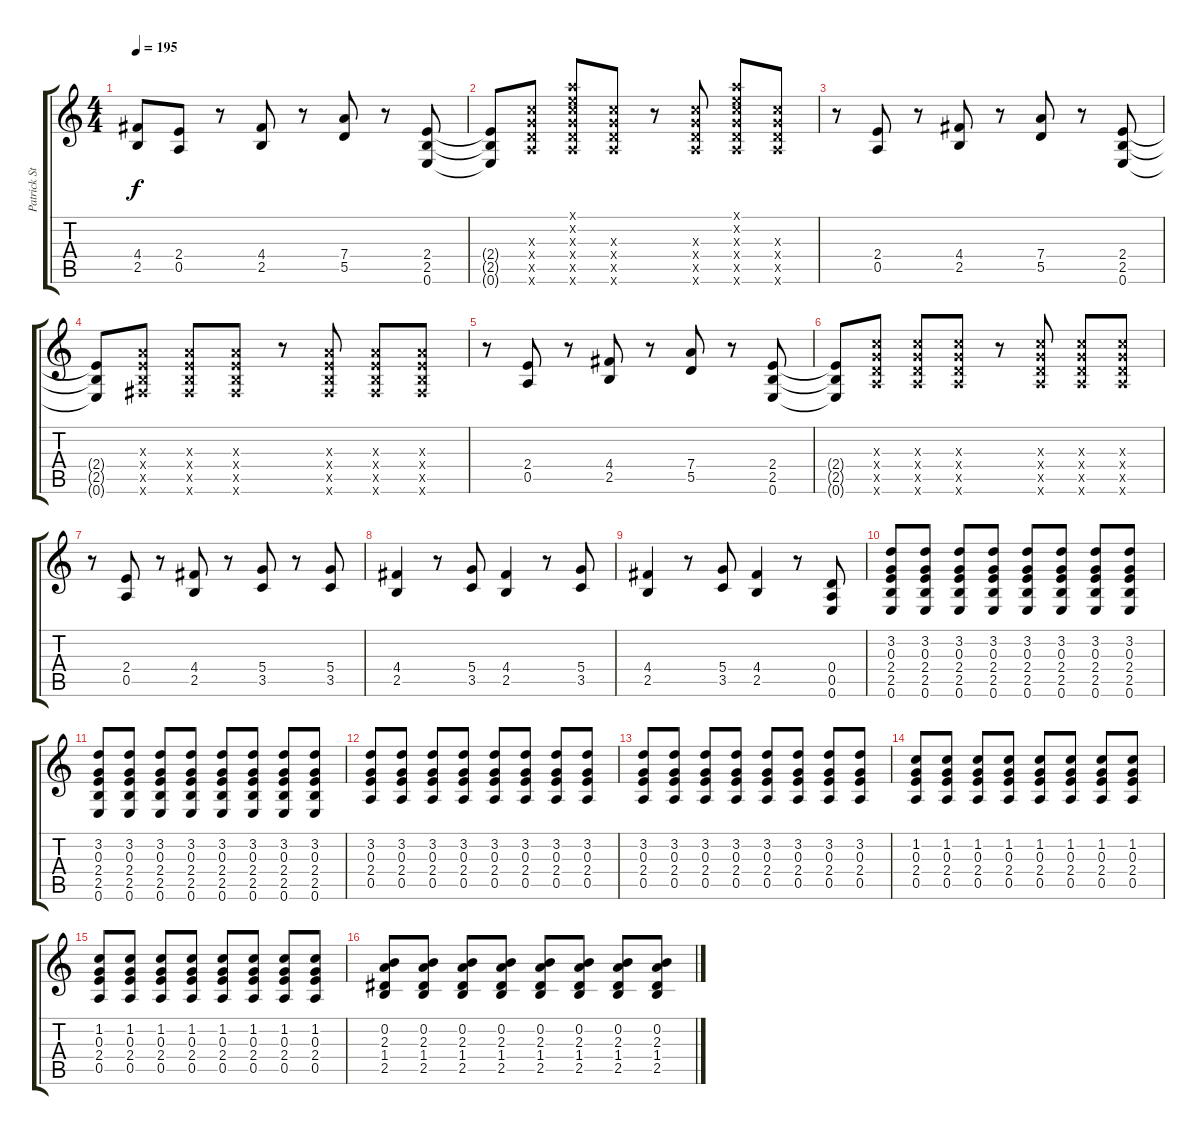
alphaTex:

\track ("Patrick Stump - Rhythm Guitar (Left)" "Patrick St") {instrument distortionguitar}
\staff {score tabs}
\tuning (E4 B3 G3 D3 A2 E2) {hide}
\ts (4 4)
\tempo 195
\clef g2
\ks c
(4.4 2.5).8{dy f} (2.4 0.5).8 r.8 (4.4 2.5).8 r.8 (7.4 5.5).8 r.8 (2.4 2.5 0.6).8 |
(2.4{t} 2.5{t} 0.6{t}).8 (5.3{x} 5.4{x} 5.5{x} 5.6{x}).8 (5.1{x} 5.2{x} 5.3{x} 5.4{x} 5.5{x} 5.6{x}).8 (5.3{x} 5.4{x} 5.5{x} 5.6{x}).8 r.8 (5.3{x} 5.4{x} 5.5{x} 5.6{x}).8 (5.1{x} 5.2{x} 5.3{x} 5.4{x} 5.5{x} 5.6{x}).8 (5.3{x} 5.4{x} 5.5{x} 5.6{x}).8 |
r.8 (2.4 0.5).8 r.8 (4.4 2.5).8 r.8 (7.4 5.5).8 r.8 (2.4 2.5 0.6).8 |
(2.4{t} 2.5{t} 0.6{t}).8 (2.3{x} 2.4{x} 2.5{x} 2.6{x}).8 (2.3{x} 2.4{x} 2.5{x} 2.6{x}).8 (2.3{x} 2.4{x} 2.5{x} 2.6{x}).8 r.8 (2.3{x} 2.4{x} 2.5{x} 2.6{x}).8 (2.3{x} 2.4{x} 2.5{x} 2.6{x}).8 (2.3{x} 2.4{x} 2.5{x} 2.6{x}).8 |
r.8 (2.4 0.5).8 r.8 (4.4 2.5).8 r.8 (7.4 5.5).8 r.8 (2.4 2.5 0.6).8 |
(2.4{t} 2.5{t} 0.6{t}).8 (5.3{x} 5.4{x} 5.5{x} 5.6{x}).8 (5.3{x} 5.4{x} 5.5{x} 5.6{x}).8 (5.3{x} 5.4{x} 5.5{x} 5.6{x}).8 r.8 (5.3{x} 5.4{x} 5.5{x} 5.6{x}).8 (5.3{x} 5.4{x} 5.5{x} 5.6{x}).8 (5.3{x} 5.4{x} 5.5{x} 5.6{x}).8 |
r.8 (2.4 0.5).8 r.8 (4.4 2.5).8 r.8 (5.4 3.5).8 r.8 (5.4 3.5).8 |
(4.4 2.5).4 r.8 (5.4 3.5).8 (4.4 2.5).4 r.8 (5.4 3.5).8 |
(4.4 2.5).4 r.8 (5.4 3.5).8 (4.4 2.5).4 r.8 (0.4 0.5 0.6).8 |
(3.2 0.3 2.4 2.5 0.6).8 (3.2 0.3 2.4 2.5 0.6).8 (3.2 0.3 2.4 2.5 0.6).8 (3.2 0.3 2.4 2.5 0.6).8 (3.2 0.3 2.4 2.5 0.6).8 (3.2 0.3 2.4 2.5 0.6).8 (3.2 0.3 2.4 2.5 0.6).8 (3.2 0.3 2.4 2.5 0.6).8 |
(3.2 0.3 2.4 2.5 0.6).8 (3.2 0.3 2.4 2.5 0.6).8 (3.2 0.3 2.4 2.5 0.6).8 (3.2 0.3 2.4 2.5 0.6).8 (3.2 0.3 2.4 2.5 0.6).8 (3.2 0.3 2.4 2.5 0.6).8 (3.2 0.3 2.4 2.5 0.6).8 (3.2 0.3 2.4 2.5 0.6).8 |
(3.2 0.3 2.4 0.5).8 (3.2 0.3 2.4 0.5).8 (3.2 0.3 2.4 0.5).8 (3.2 0.3 2.4 0.5).8 (3.2 0.3 2.4 0.5).8 (3.2 0.3 2.4 0.5).8 (3.2 0.3 2.4 0.5).8 (3.2 0.3 2.4 0.5).8 |
(3.2 0.3 2.4 0.5).8 (3.2 0.3 2.4 0.5).8 (3.2 0.3 2.4 0.5).8 (3.2 0.3 2.4 0.5).8 (3.2 0.3 2.4 0.5).8 (3.2 0.3 2.4 0.5).8 (3.2 0.3 2.4 0.5).8 (3.2 0.3 2.4 0.5).8 |
(1.2 0.3 2.4 0.5).8 (1.2 0.3 2.4 0.5).8 (1.2 0.3 2.4 0.5).8 (1.2 0.3 2.4 0.5).8 (1.2 0.3 2.4 0.5).8 (1.2 0.3 2.4 0.5).8 (1.2 0.3 2.4 0.5).8 (1.2 0.3 2.4 0.5).8 |
(1.2 0.3 2.4 0.5).8 (1.2 0.3 2.4 0.5).8 (1.2 0.3 2.4 0.5).8 (1.2 0.3 2.4 0.5).8 (1.2 0.3 2.4 0.5).8 (1.2 0.3 2.4 0.5).8 (1.2 0.3 2.4 0.5).8 (1.2 0.3 2.4 0.5).8 |
(0.2 2.3 1.4 2.5).8 (0.2 2.3 1.4 2.5).8 (0.2 2.3 1.4 2.5).8 (0.2 2.3 1.4 2.5).8 (0.2 2.3 1.4 2.5).8 (0.2 2.3 1.4 2.5).8 (0.2 2.3 1.4 2.5).8 (0.2 2.3 1.4 2.5).8
